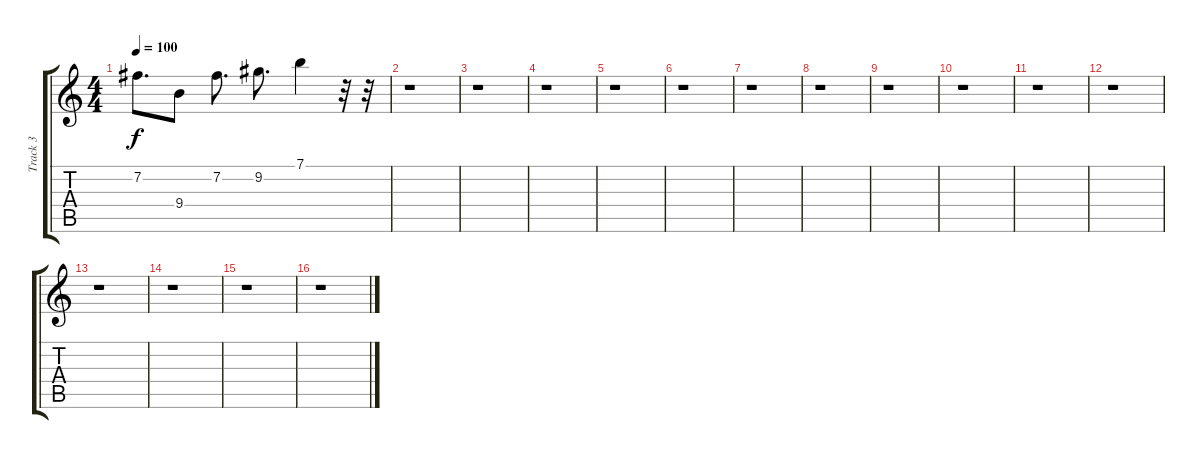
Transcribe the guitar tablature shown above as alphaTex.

\track ("Track 3" "Track 3") {instrument overdrivenguitar}
\staff {score tabs}
\tuning (E4 B3 G3 D3 A2 E2) {hide}
\ts (4 4)
\tempo 100
\clef g2
\ks c
7.2.8{d dy f} 9.4.8 7.2.8{d} 9.2.8{d} 7.1.4 r.32 r.32 |
r.1 |
r.1 |
r.1 |
r.1 |
r.1 |
r.1 |
r.1 |
r.1 |
r.1 |
r.1 |
r.1 |
r.1 |
r.1 |
r.1 |
r.1
